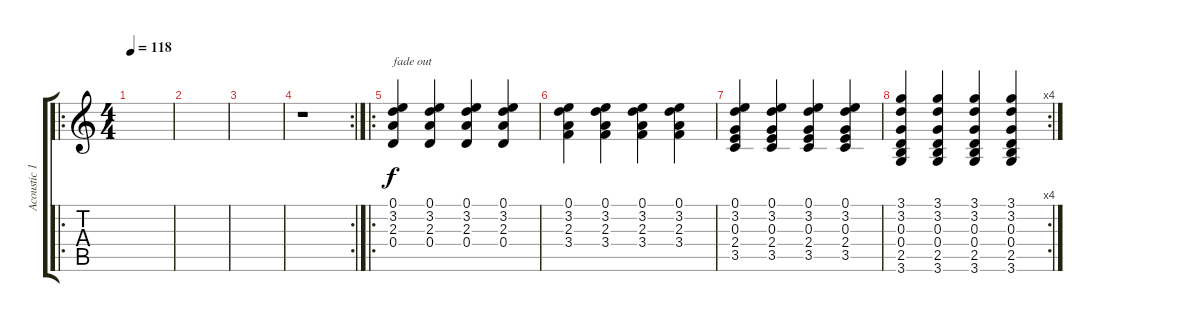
\track ("Acoustic 1" "Acoustic 1") {instrument acousticguitarsteel}
\staff {score tabs}
\tuning (E4 B3 G3 D3 A2 E2) {hide}
\ro
\ts (4 4)
\tempo 118
\clef g2
\ks c
|
|
|
\rc 2
r.1 |
\ro
(0.1 3.2 2.3 0.4).4{txt "fade out"} (0.1 3.2 2.3 0.4).4 (0.1 3.2 2.3 0.4).4 (0.1 3.2 2.3 0.4).4 |
(0.1 3.2 2.3 3.4).4 (0.1 3.2 2.3 3.4).4 (0.1 3.2 2.3 3.4).4 (0.1 3.2 2.3 3.4).4 |
(0.1 3.2 0.3 2.4 3.5).4 (0.1 3.2 0.3 2.4 3.5).4 (0.1 3.2 0.3 2.4 3.5).4 (0.1 3.2 0.3 2.4 3.5).4 |
\rc 4
(3.1 3.2 0.3 0.4 2.5 3.6).4 (3.1 3.2 0.3 0.4 2.5 3.6).4 (3.1 3.2 0.3 0.4 2.5 3.6).4 (3.1 3.2 0.3 0.4 2.5 3.6).4
